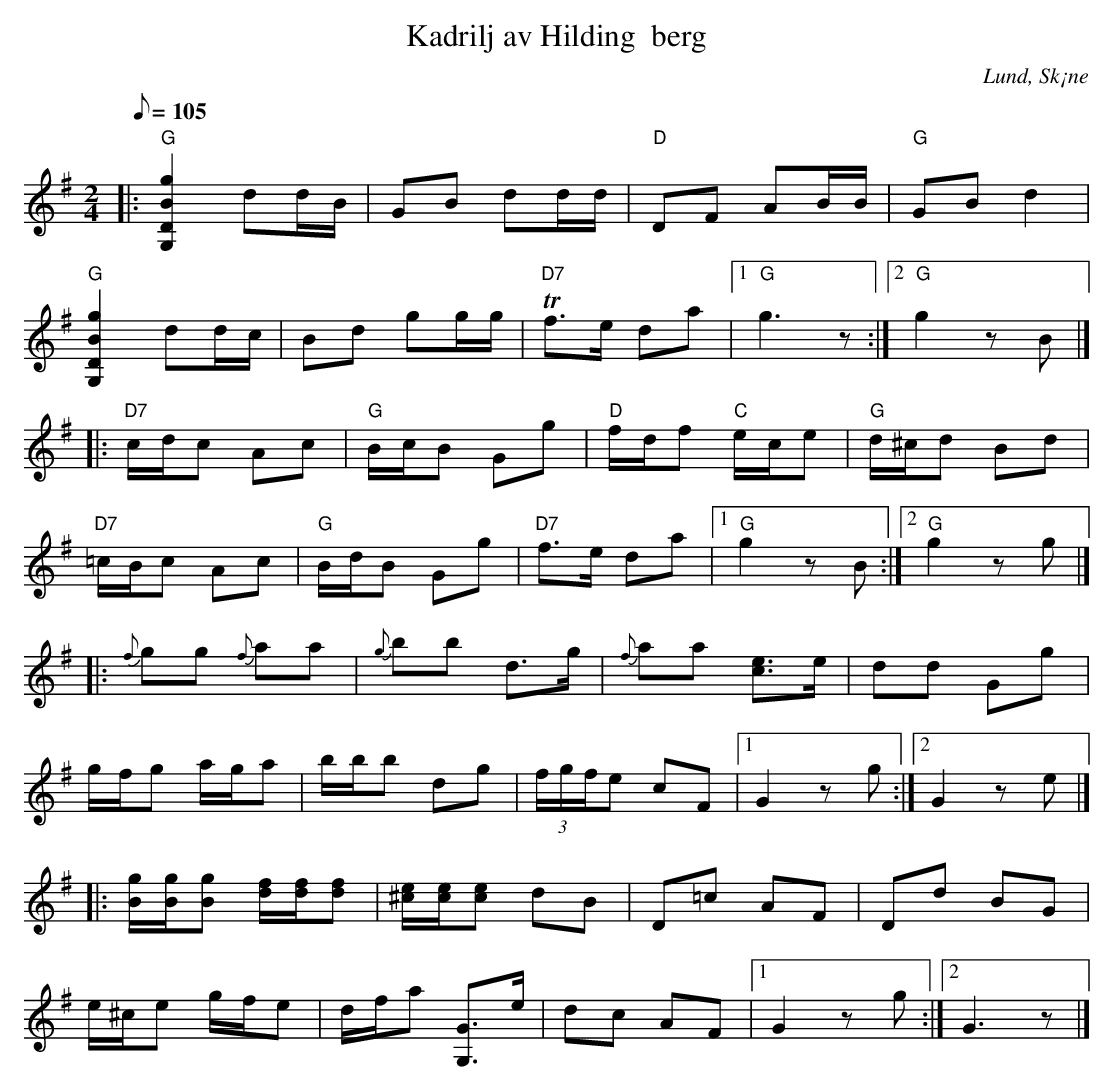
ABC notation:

X:1
T:Kadrilj av Hilding  berg
O:Lund, Sk¡ne
M:2/4
L:1/9
Q:1/8=105
V:1 clef=G
K:G
|: "G"[G,2D2B2g2] dd/B/ | GB dd/d/ | "D"DF AB/B/ | "G"GB d2 |
"G"[G,2D2B2g2] dd/c/ | Bd gg/g/ | "D7"Tf>e da |1 "G"g3 z :|2 "G"g2 zB |]
|: "D7"c/d/c Ac | "G"B/c/B Gg | "D"f/d/f "C"e/c/e | "G"d/^c/d Bd |
"D7"=c/B/c Ac | "G"B/d/B Gg | "D7"f>e da |1 "G"g2 zB :|2 "G"g2 zg |]
|: {f}gg {f}aa | {g}bb d>g | {f}aa [ce]>e | dd Gg |
g/f/g a/g/a | b/b/b dg | (3f/g/f/e cF |1 G2 zg :|2 G2 ze |]
|: [B/g/][B/g/][Bg] [d/f/][d/f/][df] | [^c/e/][c/e/][ce] dB | D=c AF | Dd BG |
e/^c/e g/f/e | d/f/a [G,G]>e | dc AF |1 G2 zg :|2 G3 z |]
